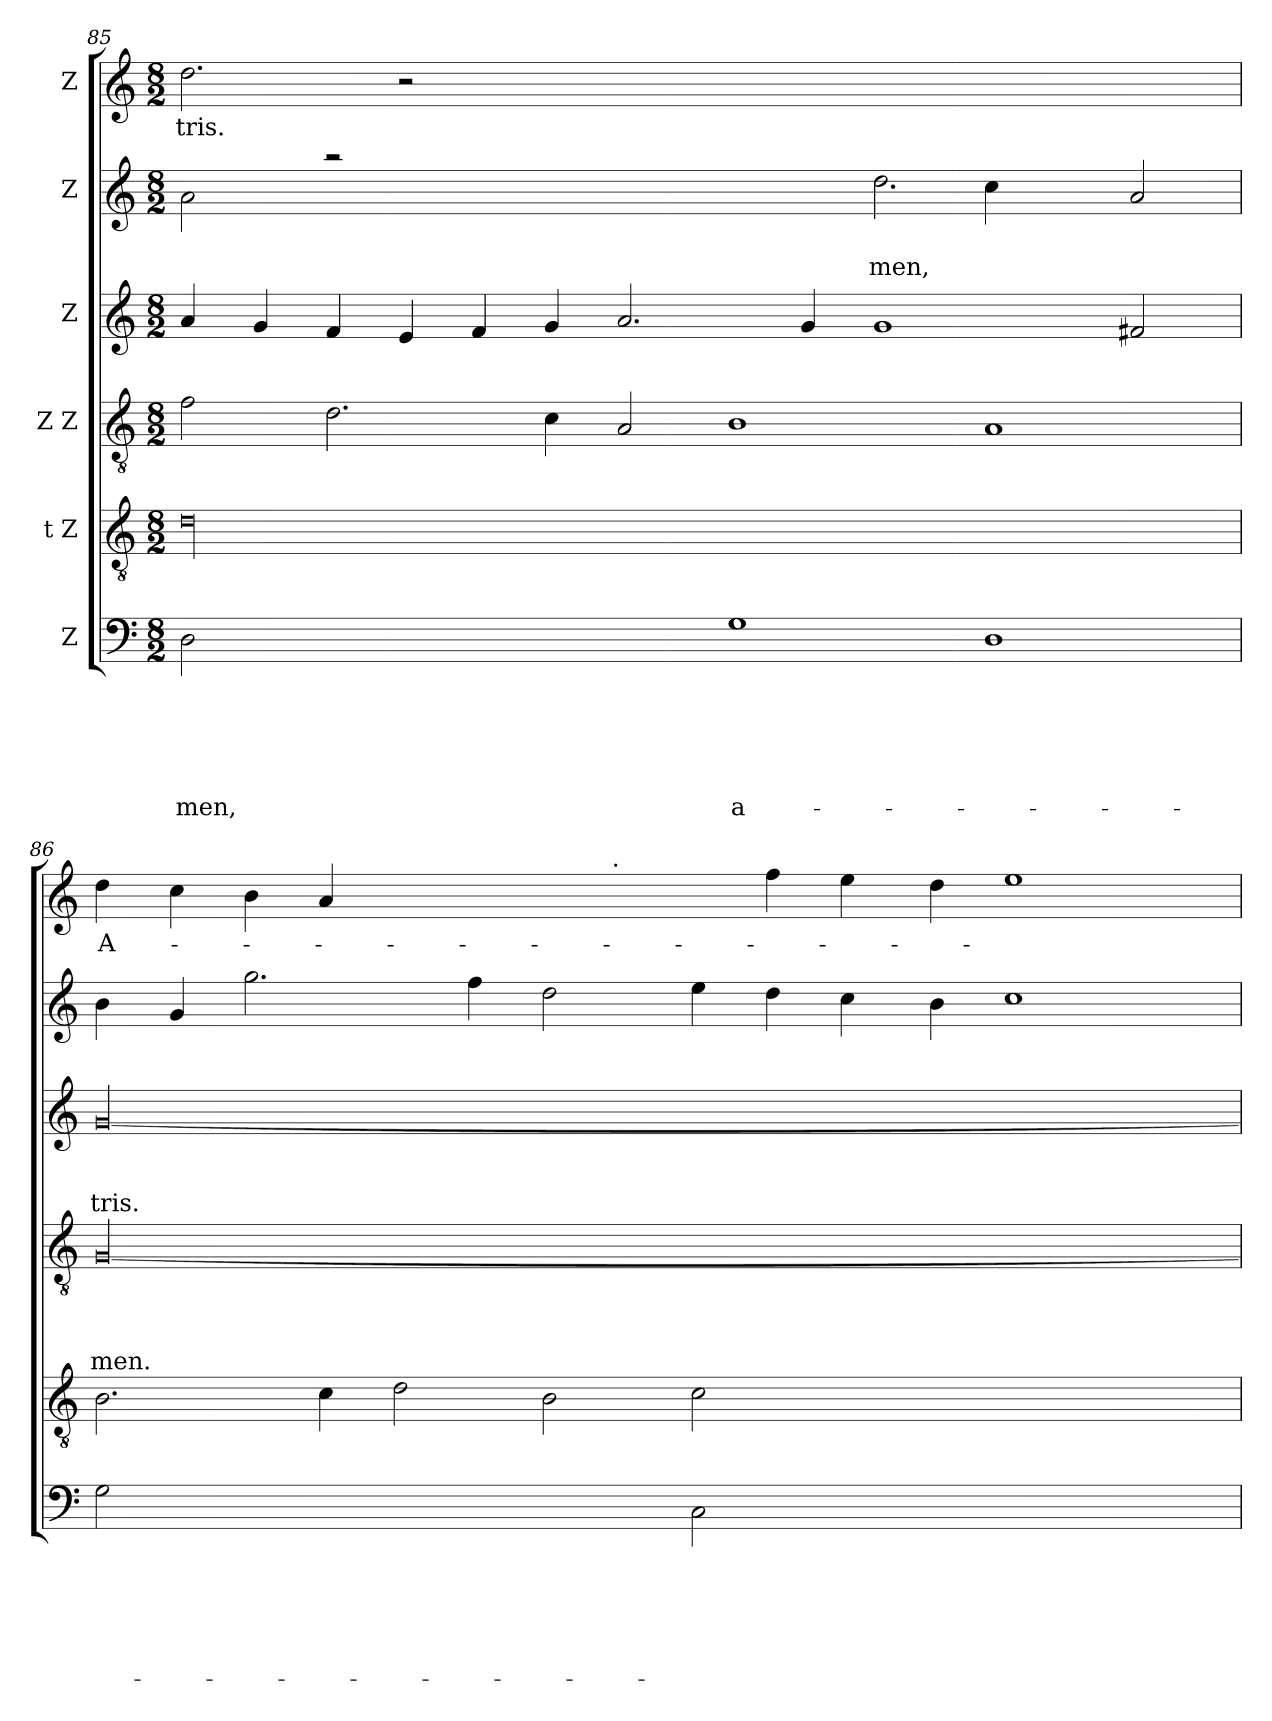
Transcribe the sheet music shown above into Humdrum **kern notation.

**kern	**text	**text	**text	**text	**text	**text	**kern	**kern	**text	**text	**text	**text	**kern	**text	**text	**text	**kern	**text	**text	**kern	**text
*part6	*part6	*part6	*part6	*part6	*part6	*part6	*part5	*part4	*part4	*part4	*part4	*part4	*part3	*part3	*part3	*part3	*part2	*part2	*part2	*part1	*part1
*staff6	*staff6	*staff6	*staff6	*staff6	*staff6	*staff6	*staff5	*staff4	*staff4	*staff4	*staff4	*staff4	*staff3	*staff3	*staff3	*staff3	*staff2	*staff2	*staff2	*staff1	*staff1
*I"Z	*	*	*	*	*	*	*I"t Z	*I"Z Z	*	*	*	*	*I"Z	*	*	*	*I"Z	*	*	*I"Z	*
*clefF4	*	*	*	*	*	*	*clefGv2	*clefGv2	*	*	*	*	*clefG2	*	*	*	*clefG2	*	*	*clefG2	*
*k[]	*	*	*	*	*	*	*k[]	*k[]	*	*	*	*	*k[]	*	*	*	*k[]	*	*	*k[]	*
*C:	*	*	*	*	*	*	*C:	*C:	*	*	*	*	*C:	*	*	*	*C:	*	*	*C:	*
*M8/2	*	*	*	*	*	*	*M8/2	*M8/2	*	*	*	*	*M8/2	*	*	*	*M8/2	*	*	*M8/2	*
=85	=85	=85	=85	=85	=85	=85	=85	=85	=85	=85	=85	=85	=85	=85	=85	=85	=85	=85	=85	=85	=85
!	!	!	!	!	!	!LO:LY:b	!	!	!	!	!	!	!	!	!	!	!	!	!	!	!LO:LY:b
*	*	*	*	*	*	*	*	*	*	*	*	*	*	*	*	*	*^	*	*	*	*
2D\	.	.	.	.	.	-men,	00d	2f\	.	.	.	.	4a/	.	.	.	2a\	0.ryy	.	.	2.dd\	-tris.
.	.	.	.	.	.	.	.	.	.	.	.	.	4g/	.	.	.	.	.	.	.	.	.
1.ryy	.	.	.	.	.	.	.	2.d\	.	.	.	.	4f/	.	.	.	2raa	.	.	.	.	.
.	.	.	.	.	.	.	.	.	.	.	.	.	4e/	.	.	.	.	.	.	.	2r	.
.	.	.	.	.	.	.	.	.	.	.	.	.	4f/	.	.	.	1.ryy	.	.	.	.	.
.	.	.	.	.	.	.	.	4c\	.	.	.	.	4g/	.	.	.	.	.	.	.	0ryy	.
.	.	.	.	.	.	.	.	2A/	.	.	.	.	2.a/	.	.	.	.	.	.	.	.	.
!	!	!	!	!	!	!LO:LY:b	!	!	!	!	!	!	!	!	!	!	!	!	!	!	!	!
1G	.	.	.	.	.	a-	.	1B	.	.	.	.	.	.	.	.	.	.	.	.	.	.
.	.	.	.	.	.	.	.	.	.	.	.	.	4g/	.	.	.	.	.	.	.	.	.
!	!	!	!	!	!	!	!	!	!	!	!	!	!	!	!	!	!	!	!	!LO:LY:b	!	!
.	.	.	.	.	.	.	.	.	.	.	.	.	1g	.	.	.	2.dd\	.	.	-men,	.	.
1D	.	.	.	.	.	.	.	1A	.	.	.	.	.	.	.	.	.	4cc\	.	.	.	.
.	.	.	.	.	.	.	.	.	.	.	.	.	.	.	.	.	2.ryy	4ryy	.	.	2.ryy	.
.	.	.	.	.	.	.	.	.	.	.	.	.	2f#/	.	.	.	.	2a/	.	.	.	.
=86	=86	=86	=86	=86	=86	=86	=86	=86	=86	=86	=86	=86	=86	=86	=86	=86	=86	=86	=86	=86	=86	=86
!	!	!	!	!	!	!	!	!	!	!	!	!LO:LY:b	!	!	!	!LO:LY:b	!	!	!	!	!	!LO:LY:b:rj
*	*	*	*	*	*	*	*	*	*	*	*	*	*	*	*	*	*v	*v	*	*	*^	*
2G\	.	.	.	.	.	.	2.B\	[<00G	.	.	.	-men.	[<00g	.	.	-tris.	4b\	.	.	4dd\	1ryy	A-
.	.	.	.	.	.	.	.	.	.	.	.	.	.	.	.	.	4g/	.	.	4cc\	.	.
1.ryy	.	.	.	.	.	.	.	.	.	.	.	.	.	.	.	.	2.gg\	.	.	4b\	.	.
.	.	.	.	.	.	.	4c\	.	.	.	.	.	.	.	.	.	.	.	.	4a/	.	.
.	.	.	.	.	.	.	2d\	.	.	.	.	.	.	.	.	.	.	.	.	1ryy	2ryy	.
.	.	.	.	.	.	.	.	.	.	.	.	.	.	.	.	.	4ff\	.	.	.	.	.
.	.	.	.	.	.	.	2B\	.	.	.	.	.	.	.	.	.	2dd\	.	.	.	8..ryy	.
!	!	!	!	!	!	!	!	!	!	!	!	!	!	!	!	!	!	!	!	!	!LO:TX:a:t=.	!
.	.	.	.	.	.	.	.	.	.	.	.	.	.	.	.	.	.	.	.	.	1ryy	.
2C\	.	.	.	.	.	.	2c\	.	.	.	.	.	.	.	.	.	4ee\	.	.	4ryy	.	.
.	.	.	.	.	.	.	.	.	.	.	.	.	.	.	.	.	4dd\	.	.	4ff\	.	.
1.ryy	.	.	.	.	.	.	1.ryy	.	.	.	.	.	.	.	.	.	4cc\	.	.	4ee\	.	.
.	.	.	.	.	.	.	.	.	.	.	.	.	.	.	.	.	.	.	.	.	1ryy	.
.	.	.	.	.	.	.	.	.	.	.	.	.	.	.	.	.	4b\	.	.	4dd\	.	.
.	.	.	.	.	.	.	.	.	.	.	.	.	.	.	.	.	1cc	.	.	1ee	.	.
.	.	.	.	.	.	.	.	.	.	.	.	.	.	.	.	.	.	.	.	.	4ryy	.
.	.	.	.	.	.	.	.	.	.	.	.	.	.	.	.	.	.	.	.	.	32ryy	.
*	*	*	*	*	*	*	*	*	*	*	*	*	*	*	*	*	*	*	*	*v	*v	*
=	=	=	=	=	=	=	=	=	=	=	=	=	=	=	=	=	=	=	=	=	=
*-	*-	*-	*-	*-	*-	*-	*-	*-	*-	*-	*-	*-	*-	*-	*-	*-	*-	*-	*-	*-	*-
